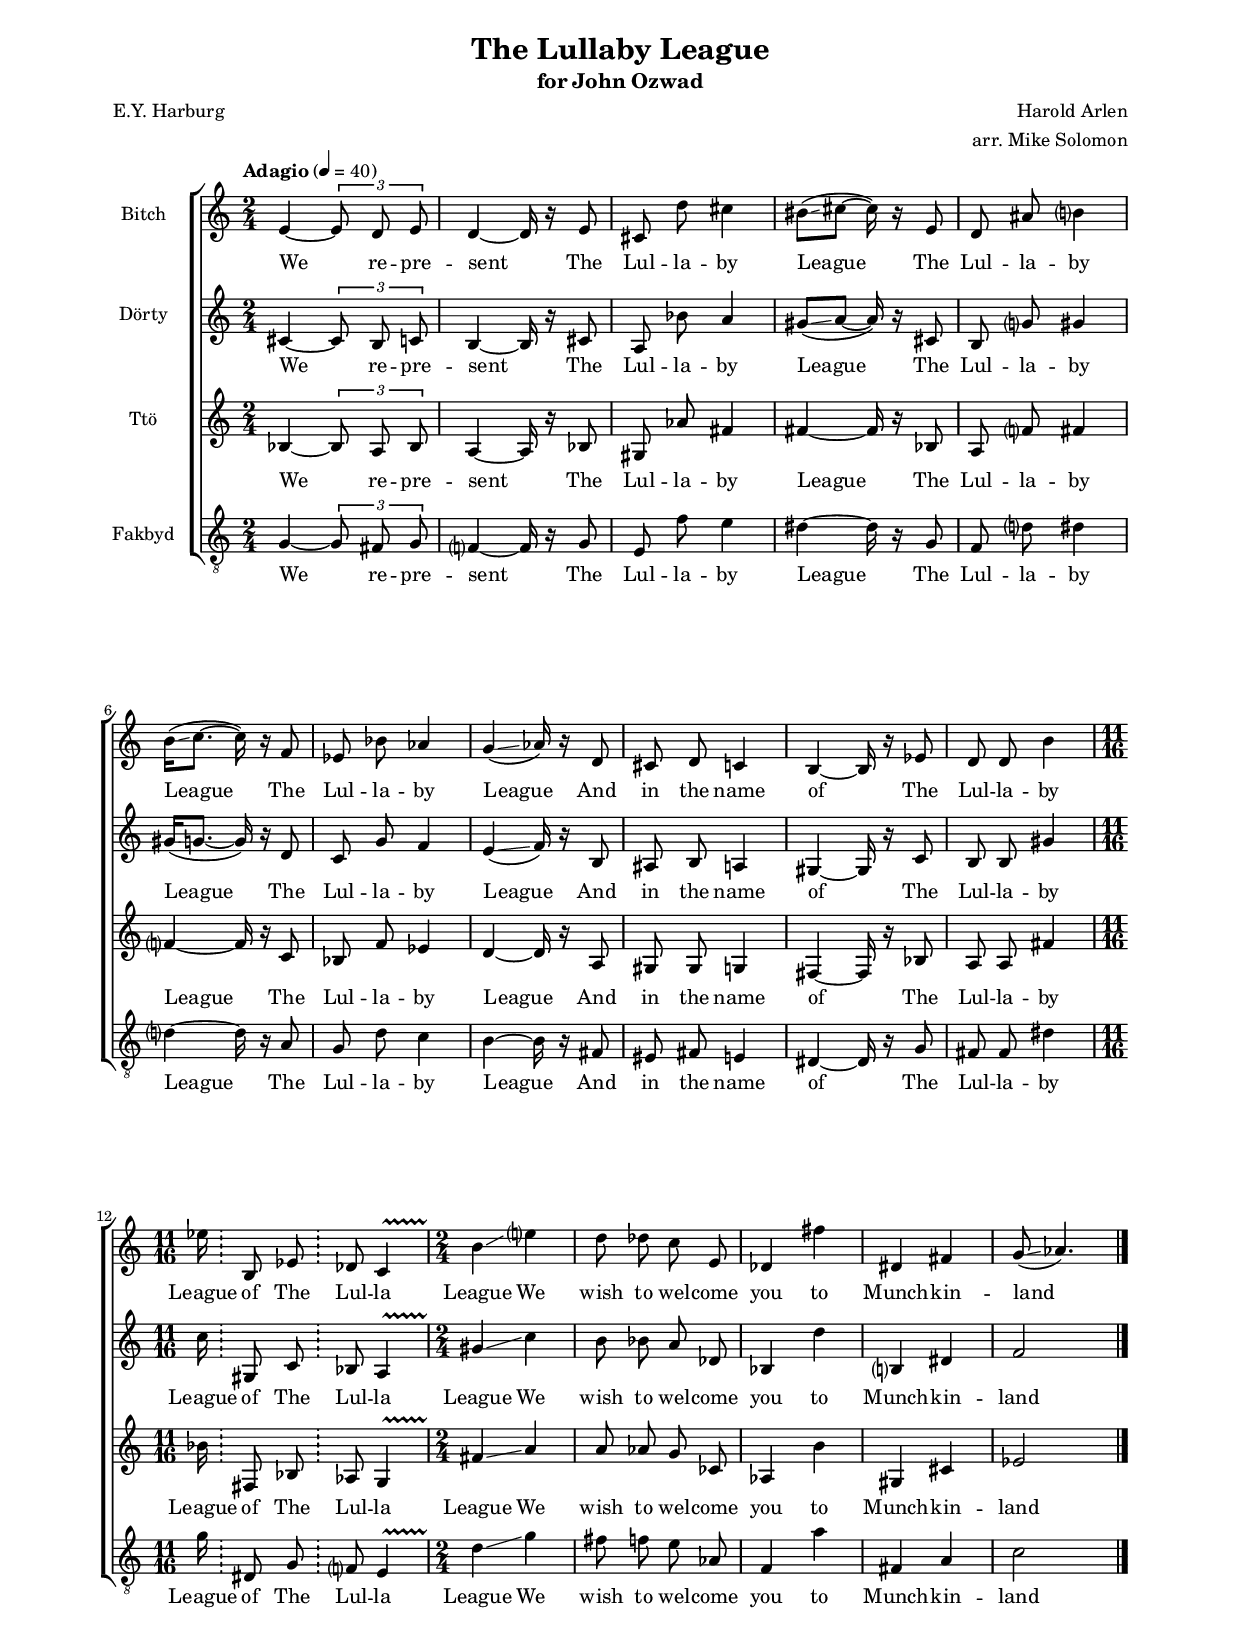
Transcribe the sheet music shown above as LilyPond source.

\version "2.17.0"
\include "defs-devel.ly"
\paper {
  footnote-separator-markup = \markup { \column { " "\override #`(span-factor . 1/5) { \draw-hline } }}
  footnote-padding = 5\mm
  top-system-spacing = #'((basic-distance . 1) (minimum-distance . 0) (padding . 1) (stretchability . 40))
  bottom-system-spacing = #'((basic-distance . 1) (minimum-distance . 0) (padding . 1) (stretchability . 50))
  ragged-right = ##f
  left-margin = 0.75\in
  right-margin = 0.75\in
  top-margin = 0.5\in
  bottom-margin = 0.6\in
  ragged-last-bottom = ##f
  %max-systems-per-page = #2
}
ntrill = \override TrillSpanner #'bound-details #'left  #'text = #'()
#(ly:set-option 'point-and-click #f)

legero = \markup \italic "legero"

\header {
  title = "The Lullaby League" %(1)"
  subtitle = \markup { for John Ozwad }
  composer = "Harold Arlen"
  poet = "E.Y. Harburg"
  arranger = "arr. Mike Solomon"
}

nothing = {}

marksLullaby = {
  \time 2/4
  \tempo "Adagio" 4=40
  s2*11 |
  \time 11/16
  s16 \bar "!"
  s4 \bar "!"
  s4.
  \time 2/4
  s2*5 \bar "|."
}

prefatoryMatterLullaby = {
  %\key aes \major
  #(set-accidental-style 'modern-cautionary)
  
}

sopranoLullaby = \relative c' { \autoBeamOff
  \prefatoryMatterLullaby
  e4 ~ \times 2/3 { e8 d e } |
  d4 ~ d16 r e8 |
  cis8 d' cis4 |
  bis8 [ ( \glissando cis8 ] ~ cis16 ) r e,8 |
  d ais' b4 |
  b16 ( [ \glissando c8. ] ~ c16 ) r f,8 |
  ees bes' aes4 |
  g4 ( \glissando aes16 ) r d,8 |
  cis8 d c4 |
  b4 ~ b16 r ees8 |
  d d b'4 |
  %\time 9/16
  ees16 b,8 ees des \ntrill c4\startTrillSpan |
  %\time 6/16
  %\time 2/4
  b'4\stopTrillSpan \glissando e4 |
  %\time 2/4
  %d8 des c b |
  %des,4 fis' |
  d8 des c e, |
  des4 fis' |
  dis,4 fis | %%% DOM
  g8 ( \glissando aes4. ) | %%%ton in sop, ab everywhere else, slides up
}

sopranoLullabyWords = \lyricmode {
  We re -- pre -- sent
  The Lul -- la -- by League
  The Lul -- la -- by League
  The Lul -- la -- by League
  And in the name of
  The Lul -- la -- by League
  of
  The Lul -- la
  League
  We wish to wel -- come you to
  Munch -- kin -- land
}

mezzoLullaby = \relative c' { \autoBeamOff
  \prefatoryMatterLullaby
  cis4 ~ \times 2/3 { cis8 b c } |
  b4 ~ b16 r cis8 |
  a8 bes' a4 |
  gis8 [ ( \glissando a ~ ] a16 ) r cis,8 |
  b g' gis4 |
  gis16 [ ( \glissando g8. ~ ] g16 ) r d8 |
  c g' f4 |
  e4 ( \glissando f16 ) r b,8 |
  ais8 b a4 |
  gis4 ~ gis16 r c8 |
  b b gis'4 |
  c16 gis,8 c bes8 \ntrill a4\startTrillSpan |
  gis'4\stopTrillSpan \glissando c |
  %b8 bes a gis |
  %bes,4 d' |
  b8 bes a des, |
  bes4 d' |
  b, dis |
  f2 |
}

mezzoLullabyWords = \lyricmode {
  We re -- pre -- sent
  The Lul -- la -- by League
  The Lul -- la -- by League
  The Lul -- la -- by League
  And in the name of
  The Lul -- la -- by League
  of
  The Lul -- la
  League
  We wish to wel -- come you to
  Munch -- kin -- land
}

altoLullaby = \relative c' { \autoBeamOff
  \prefatoryMatterLullaby
  bes4 ~ \times 2/3 { bes8 a bes } |
  a4 ~ a16 r bes8 |
  gis8 aes' fis4 |
  fis4 ~ fis16 r bes,8 |
  a f' fis4 |
  f4 ~ f16 r c8 |
  bes f' ees4 |
  d4 ~ d16 r a8 |
  gis gis g4 |
  fis4 ~ fis16 r bes8 |
  a a fis'4 |
  bes16 fis,8 bes aes \ntrill g4\startTrillSpan |
  fis'4\stopTrillSpan \glissando a |
  %a8 aes g fis |
  %aes,4 b' |
  a8 aes g ces, |
  aes4 b' |
  gis, cis |
  ees2 |
}

altoLullabyWords = \lyricmode {
  We re -- pre -- sent
  The Lul -- la -- by League
  The Lul -- la -- by League
  The Lul -- la -- by League
  And in the name of
  The Lul -- la -- by League
  of
  The Lul -- la
  League
  We wish to wel -- come you to
  Munch -- kin -- land
}

tenorLullaby = \relative c' {
  \autoBeamOff
  \clef "treble_8"
  \prefatoryMatterLullaby
  g4 ~ \times 2/3 { g8 fis g } |
  f4 ~ f16 r g8 |
  e f' e4 |
  dis4 ~ dis16 r g,8 |
  f d' dis4 |
  d4 ~ d16 r a8 |
  g d' c4 |
  b ~ b16 r fis8 |
  eis fis e4 |
  dis ~ dis16 r g8 |
  fis fis dis'4 | 
  g16 dis,8 g f \ntrill e4\startTrillSpan |
  d'4\stopTrillSpan \glissando g |
  %fis8 f e dis |
  %f,4 a' |
  fis8 f e aes, |
  f4 a' |
  fis, a | 
  c2 |
}

tenorLullabyWords = \lyricmode {
  We re -- pre -- sent
  The Lul -- la -- by League
  The Lul -- la -- by League
  The Lul -- la -- by League
  And in the name of
  The Lul -- la -- by League
  of
  The Lul -- la
  League
  We wish to wel -- come you to
  Munch -- kin -- land
}

bassLullaby = \relative c { \autoBeamOff
  \prefatoryMatterLullaby
  \clef bass
  R2*8 |
}

bassLullabyWords = \lyricmode {
}

%%% SCORE
#(set-global-staff-size 16)

\score {
  \new ChoirStaff <<
    \new Staff \with { instrumentName = #"Bitch" %shortInstrumentName = #"M."
} <<
      \new Voice = "sopranoLullaby" { << { \numericTimeSignature
        \sopranoLullaby
      } {
        \marksLullaby
      } {
        \nothing
      }>> }
      \new Lyrics \lyricsto "sopranoLullaby" {
        \sopranoLullabyWords
      }
    >>
    \new Staff \with { instrumentName = #"Dörty" %shortInstrumentName = #"E."
} <<
      \new Voice = "mezzoLullaby" { << { \numericTimeSignature
        \mezzoLullaby
      } {
        \nothing
      } >> }
      \new Lyrics \lyricsto "mezzoLullaby" {
        \mezzoLullabyWords
      }
    >>
    \new Staff \with { instrumentName = #"Ttö" %shortInstrumentName = #"Mk."
} <<
      \new Voice = "altoLullaby" { << { \numericTimeSignature
        \altoLullaby
      } {
        \nothing
      } >> }
      \new Lyrics \lyricsto "altoLullaby" {
        \altoLullabyWords
      }
    >>
    \new Staff \with { instrumentName = #"Fakbyd" %shortInstrumentName = #"R."
} <<
      \new Voice = "tenorLullaby" { << { \numericTimeSignature
        \tenorLullaby
      } {
        \nothing
      } >> }
      \new Lyrics \lyricsto "tenorLullaby" {
        \tenorLullabyWords
      }
    >>
%    \new Staff \with { instrumentName = #"Wysr" %shortInstrumentName = #"P." %\markup { \concat { E \super u . } }
%} <<
%      \new Voice = "bassLullaby" { << { \numericTimeSignature
%        \bassLullaby
%      } {
%        \nothing
%      } >> }
%      \new Lyrics \lyricsto "bassLullaby" {
%        \bassLullabyWords
%      }
%    >>
  >>
  \layout {
    \context {
      \Voice
      \override TextScript #'layer = #6
      \override NoteHead #'layer = #7
      \override Glissando #'breakable = ##t
      \override TupletNumber #'breakable = ##t
      \override TupletBracket #'breakable = ##t
      \override DynamicLineSpanner.direction = #UP
      \remove "Forbid_line_break_engraver"
    }
    \context {
      \Staff
      \consists "Metronome_mark_engraver"
      \override TimeSignature #'style = #'numbered
      \override StaffSymbol #'layer = #4
      \override TimeSignature #'layer = #3
      \override TimeSignature #'whiteout = ##t
    }
    \context {
      \Lyrics
      %\override LyricText #'whiteout = ##t
      \override LyricText #'layer = #6
    }
    \context {
      \Score
      \remove "Metronome_mark_engraver"
      \override NonMusicalPaperColumn #'allow-loose-spacing = ##f
    }
  }
}

%{
%%% piano redux
#(set-global-staff-size 20)

\score {
  \new PianoStaff <<
    \new Staff <<
      \new Voice = "1" { \voiceOne << \sopranoLullaby \marksLullaby >> }
      \new Voice = "2" { \voiceTwo \mezzoLullaby }
      \new Voice = "3" { \voiceThree \altoLullaby }
    >>
    \new Staff <<
      \new Voice = "4" { \voiceOne \tenorLullaby }
      \new Voice = "5" { \voiceTwo \bassLullaby }
    >>
  >>
  \layout {
    \context {
      \Voice
      \override TextScript #'layer = #6
      \override NoteHead #'layer = #7
      \override Glissando #'breakable = ##t
      \override TupletNumber #'breakable = ##t
      \override TupletBracket #'breakable = ##t
      \override Hairpin.direction = #UP
      \override DynamicText.direction = #UP
      \remove "Forbid_line_break_engraver"
    }
    \context {
      \Staff
      \consists "Metronome_mark_engraver"
      \override TimeSignature #'style = #'numbered
      \override StaffSymbol #'layer = #4
      \override TimeSignature #'layer = #3
      \override DynamicLineSpanner.direction = #UP
      \override TimeSignature #'whiteout = ##t
    }
    \context {
      \Lyrics
      %\override LyricText #'whiteout = ##t
      \override LyricText #'layer = #6
    }
    \context {
      \Score
      \remove "Metronome_mark_engraver"
      \override NonMusicalPaperColumn #'allow-loose-spacing = ##f
    }
  }
}
%}
%%% MIDI

\score {
  \new ChoirStaff <<
    \new Staff \with { instrumentName = #"Bitch" %shortInstrumentName = #"M."
} <<
      \new Voice = "sopranoLullaby" { << { \numericTimeSignature
        \sopranoLullaby
      } {
        \marksLullaby
      } >> }
      \new Lyrics \lyricsto "sopranoLullaby" {
        \sopranoLullabyWords
      }
    >>
    \new Staff \with { instrumentName = #"Dörty" %shortInstrumentName = #"E."
} <<
      \new Voice = "mezzoLullaby" { \numericTimeSignature
        \mezzoLullaby
      }
      \new Lyrics \lyricsto "mezzoLullaby" {
        \mezzoLullabyWords
      }
    >>
    \new Staff \with { instrumentName = #"Ttö" %shortInstrumentName = #"Mk."
} <<
      \new Voice = "altoLullaby" { \numericTimeSignature
        \altoLullaby
      }
      \new Lyrics \lyricsto "altoLullaby" {
        \altoLullabyWords
      }
    >>
    \new Staff \with { instrumentName = #"Fakbyd" %shortInstrumentName = #"R."
} <<
      \new Voice = "tenorLullaby" { \numericTimeSignature
        \tenorLullaby
      }
      \new Lyrics \lyricsto "tenorLullaby" {
        \tenorLullabyWords
      }
    >>
%    \new Staff \with { instrumentName = #"Wysr" %shortInstrumentName = #"P." %\markup { \concat { E \super u . } }
%} <<
%      \new Voice = "bassLullaby" { \numericTimeSignature
%        \bassLullaby
%      }
%      \new Lyrics \lyricsto "bassLullaby" {
%        \bassLullabyWords
%      }
%    >>
  >>
  \midi {}
}
